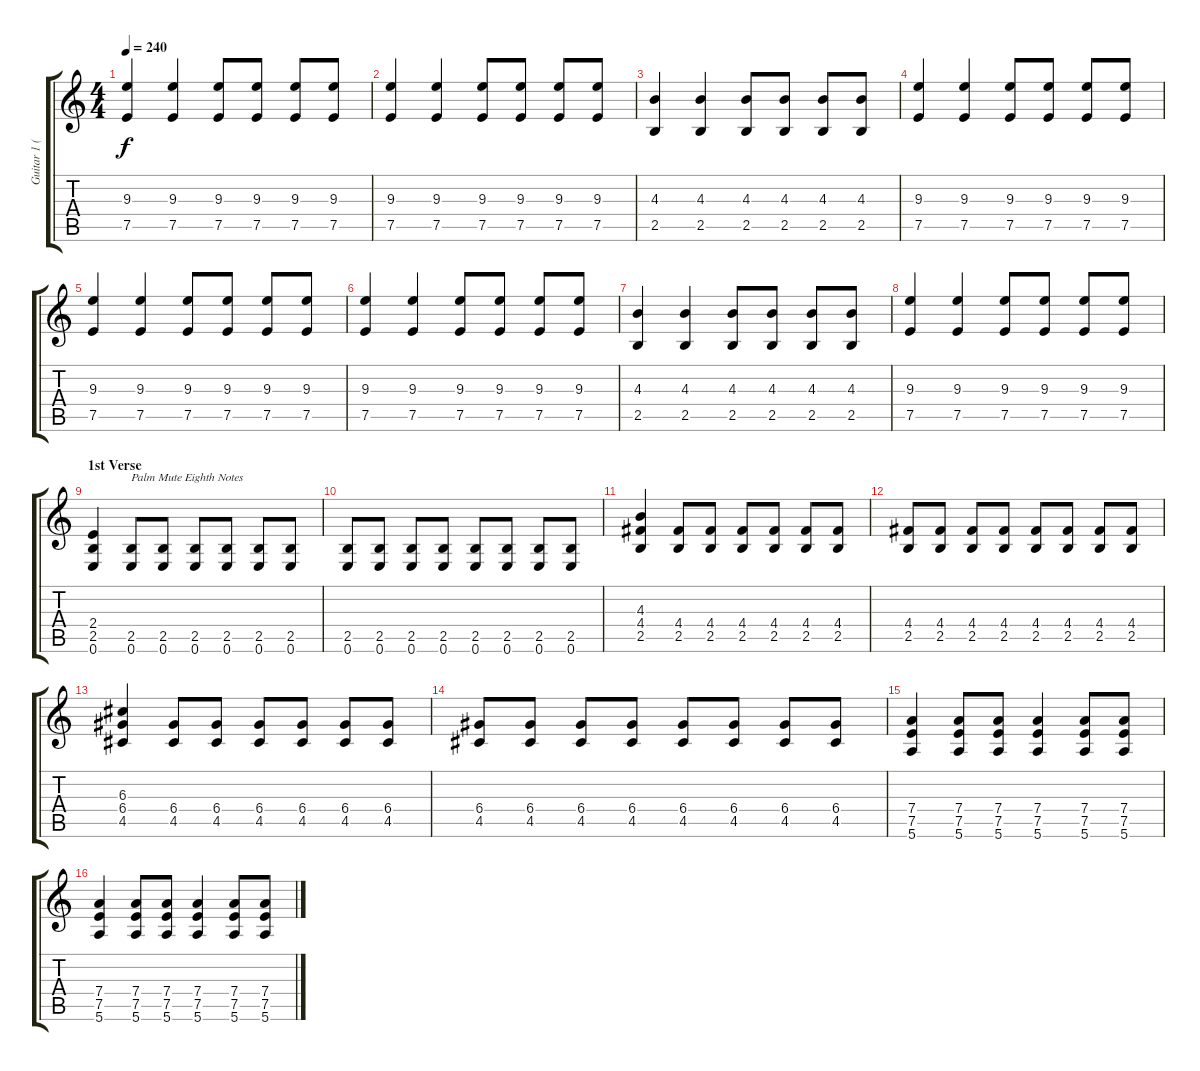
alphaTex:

\track ("Guitar 1 (Robbie)" "Guitar 1 (") {instrument distortionguitar}
\staff {score tabs}
\tuning (E4 B3 G3 D3 A2 E2) {hide}
\ts (4 4)
\tempo 240
\clef g2
\ks c
(9.3 7.5).4{dy f} (9.3 7.5).4 (9.3 7.5).8 (9.3 7.5).8 (9.3 7.5).8 (9.3 7.5).8 |
(9.3 7.5).4 (9.3 7.5).4 (9.3 7.5).8 (9.3 7.5).8 (9.3 7.5).8 (9.3 7.5).8 |
(4.3 2.5).4 (4.3 2.5).4 (4.3 2.5).8 (4.3 2.5).8 (4.3 2.5).8 (4.3 2.5).8 |
(9.3 7.5).4 (9.3 7.5).4 (9.3 7.5).8 (9.3 7.5).8 (9.3 7.5).8 (9.3 7.5).8 |
(9.3 7.5).4 (9.3 7.5).4 (9.3 7.5).8 (9.3 7.5).8 (9.3 7.5).8 (9.3 7.5).8 |
(9.3 7.5).4 (9.3 7.5).4 (9.3 7.5).8 (9.3 7.5).8 (9.3 7.5).8 (9.3 7.5).8 |
(4.3 2.5).4 (4.3 2.5).4 (4.3 2.5).8 (4.3 2.5).8 (4.3 2.5).8 (4.3 2.5).8 |
(9.3 7.5).4 (9.3 7.5).4 (9.3 7.5).8 (9.3 7.5).8 (9.3 7.5).8 (9.3 7.5).8 |
\section ("" "1st Verse")
(2.4 2.5 0.6).4 (2.5 0.6).8{txt "Palm Mute Eighth Notes"} (2.5 0.6).8 (2.5 0.6).8 (2.5 0.6).8 (2.5 0.6).8 (2.5 0.6).8 |
(2.5 0.6).8 (2.5 0.6).8 (2.5 0.6).8 (2.5 0.6).8 (2.5 0.6).8 (2.5 0.6).8 (2.5 0.6).8 (2.5 0.6).8 |
(4.3 4.4 2.5).4 (4.4 2.5).8 (4.4 2.5).8 (4.4 2.5).8 (4.4 2.5).8 (4.4 2.5).8 (4.4 2.5).8 |
(4.4 2.5).8 (4.4 2.5).8 (4.4 2.5).8 (4.4 2.5).8 (4.4 2.5).8 (4.4 2.5).8 (4.4 2.5).8 (4.4 2.5).8 |
(6.3 6.4 4.5).4 (6.4 4.5).8 (6.4 4.5).8 (6.4 4.5).8 (6.4 4.5).8 (6.4 4.5).8 (6.4 4.5).8 |
(6.4 4.5).8 (6.4 4.5).8 (6.4 4.5).8 (6.4 4.5).8 (6.4 4.5).8 (6.4 4.5).8 (6.4 4.5).8 (6.4 4.5).8 |
(7.4 7.5 5.6).4 (7.4 7.5 5.6).8 (7.4 7.5 5.6).8 (7.4 7.5 5.6).4 (7.4 7.5 5.6).8 (7.4 7.5 5.6).8 |
(7.4 7.5 5.6).4 (7.4 7.5 5.6).8 (7.4 7.5 5.6).8 (7.4 7.5 5.6).4 (7.4 7.5 5.6).8 (7.4 7.5 5.6).8
